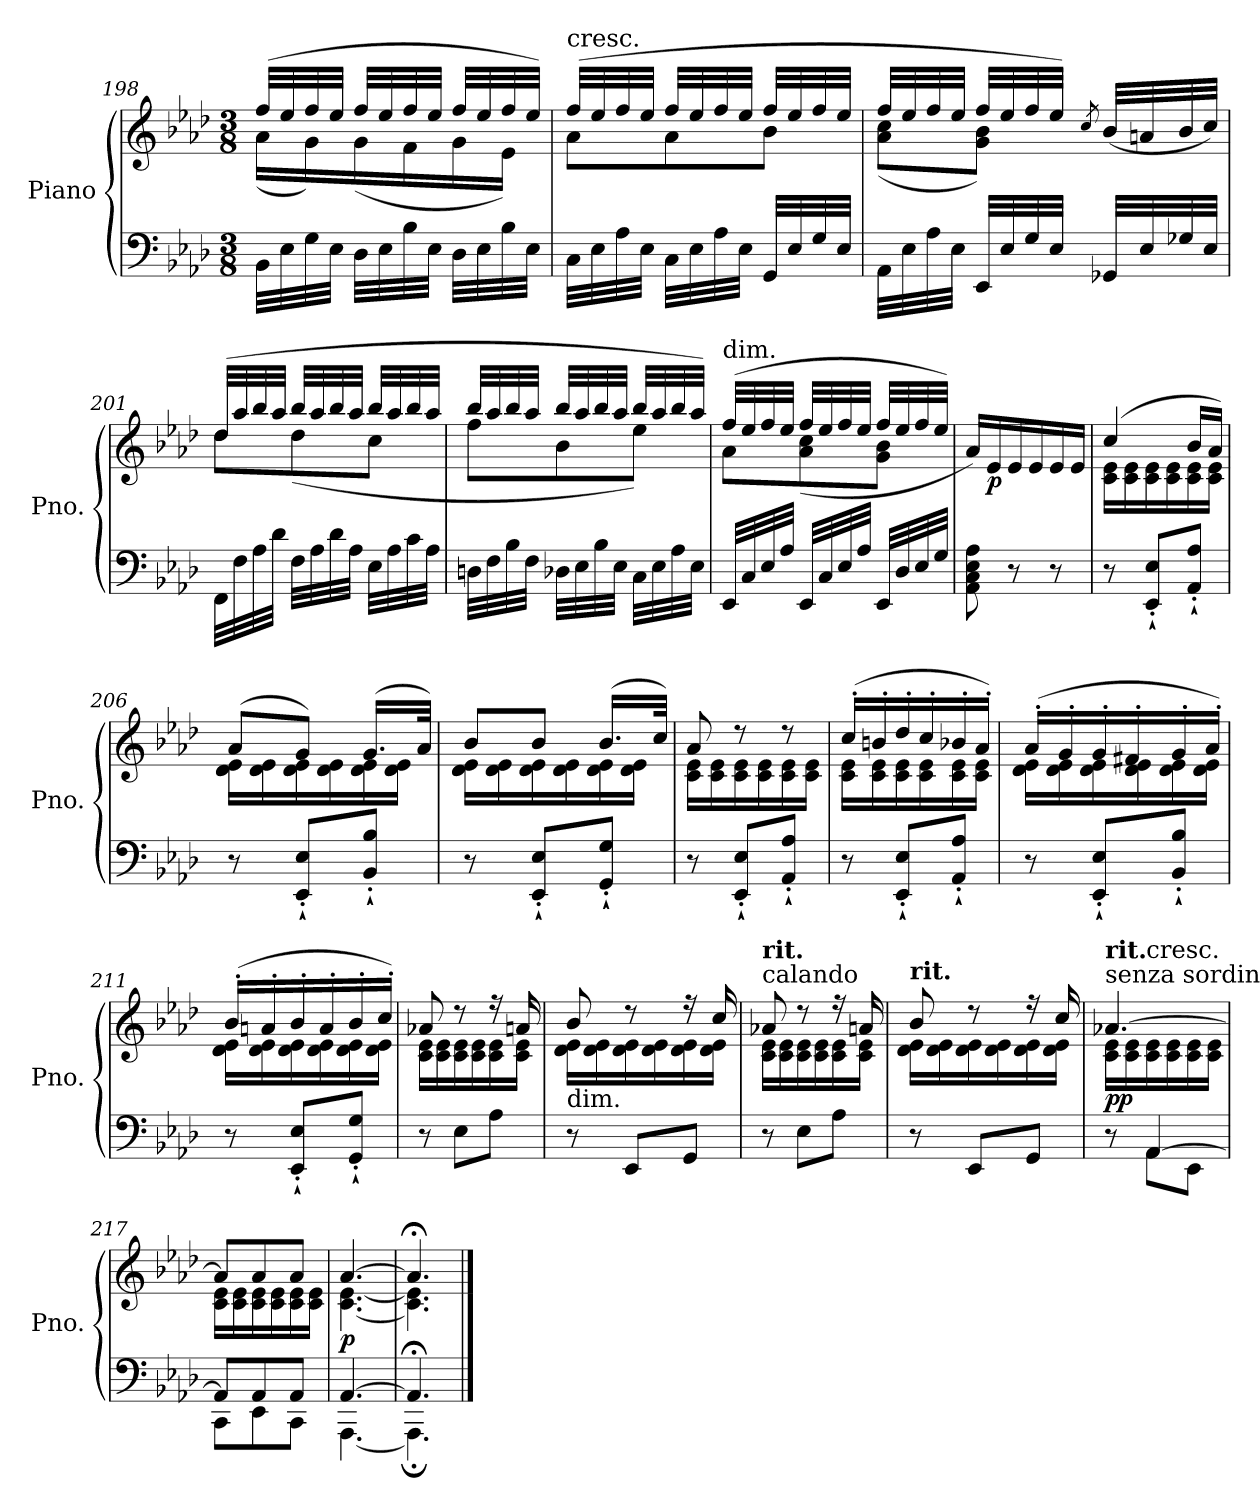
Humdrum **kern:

**kern	**kern	**dynam
*part1	*part1	*part1
*staff2	*staff1	*staff1/2
*I"Piano	*	*
*I'Pno.	*	*
!!LO:PB:g=z
*clefF4	*clefG2	*
*k[b-e-a-d-]	*k[b-e-a-d-]	*
*A-:	*A-:	*
*M3/8	*M3/8	*
=198	=198	=198
*	*^	*
32BB-\LLL	(>32ff/LLL	(<16a-\LL	.
32E-\	32ee-/	.	.
32G\	32ff/	16g\)	.
32E-\JJJ	32ee-/JJJ	.	.
32D-\LLL	32ff/LLL	(<16g\	.
32E-\	32ee-/	.	.
32B-\	32ff/	16f\	.
32E-\JJJ	32ee-/JJJ	.	.
32D-\LLL	32ff/LLL	16g\	.
32E-\	32ee-/	.	.
32B-\	32ff/	16e-\JJ)	.
32E-\JJJ	32ee-/JJJ)	.	.
=199	=199	=199	=199
!	!LO:TX:a:t=cresc.	!	!
32C\LLL	(>32ff/LLL	8a-\L	.
32E-\	32ee-/	.	.
32A-\	32ff/	.	.
32E-\JJJ	32ee-/JJJ	.	.
32C\LLL	32ff/LLL	8a-\	.
32E-\	32ee-/	.	.
32A-\	32ff/	.	.
32E-\JJJ	32ee-/JJJ	.	.
32GG/LLL	32ff/LLL	8b-\J	.
32E-/	32ee-/	.	.
32G/	32ff/	.	.
32E-/JJJ	32ee-/JJJ	.	.
=200	=200	=200	=200
32AA-\LLL	32ff/LLL	(<8a-\ 8cc\L	.
32E-\	32ee-/	.	.
32A-\	32ff/	.	.
32E-\JJJ	32ee-/JJJ	.	.
32EE-/LLL	32ff/LLL	8g\ 8b-\J)	.
32E-/	32ee-/	.	.
32G/	32ff/	.	.
32E-/JJJ	32ee-/JJJ)	.	.
.	8qcc/	.	.
32GG-X/LLL	(>32b-/LLL	8ryy	.
32E-/	32an/	.	.
32G-X/	32b-/	.	.
32E-/JJJ	32cc/JJJ)	.	.
!!LO:LB:g=z	!!
=201	=201	=201	=201
32FF\LLL	(>32dd-/LLL	8dd-\L	.
32F\	32aa-/	.	.
32A-\	32bb-/	.	.
32d-\JJJ	32aa-/JJJ	.	.
32F\LLL	32bb-/LLL	(<8dd-\	.
32A-\	32aa-/	.	.
32d-\	32bb-/	.	.
32A-\JJJ	32aa-/JJJ	.	.
32E-\LLL	32bb-/LLL	8cc\J	.
32A-\	32aa-/	.	.
32c\	32bb-/	.	.
32A-\JJJ	32aa-/JJJ	.	.
=202	=202	=202	=202
32Dn\LLL	32bb-/LLL	8ff\L	.
32F\	32aa-/	.	.
32B-\	32bb-/	.	.
32F\JJJ	32aa-/JJJ	.	.
32D-X\LLL	32bb-/LLL	8b-\	.
32E-\	32aa-/	.	.
32B-\	32bb-/	.	.
32E-\JJJ	32aa-/JJJ	.	.
32C\LLL	32bb-/LLL	8ee-\J)	.
32E-\	32aa-/	.	.
32A-\	32bb-/	.	.
32E-\JJJ	32aa-/JJJ)	.	.
=203	=203	=203	=203
!	!LO:TX:a:t=dim.	!	!
32EE-/LLL	(>32ff/LLL	8a-\L	.
32C/	32ee-/	.	.
32E-/	32ff/	.	.
32A-/JJJ	32ee-/JJJ	.	.
32EE-/LLL	32ff/LLL	(<8a-\ 8cc\	.
32C/	32ee-/	.	.
32E-/	32ff/	.	.
32A-/JJJ	32ee-/JJJ	.	.
32EE-/LLL	32ff/LLL	8g\ 8b-\J	.
32D-/	32ee-/	.	.
32E-/	32ff/	.	.
32G/JJJ	32ee-/JJJ)	.	.
*	*v	*v	*
!!LO:LB:g=z
=204	=204	=204
8AA-\ 8C\ 8E-\ 8A-\	16a-/LL)	.
!	!	!LO:DY:b
.	16e-/	p
8r	16e-/	.
.	16e-/	.
8r	16e-/	.
.	16e-/JJ	.
=205	=205	=205
*	*^	*
8r	(>4cc/	16c\ 16e-\LL	.
.	.	16c\ 16e-\	.
8EE-/'` 8E-/'`L	.	16c\ 16e-\	.
.	.	16c\ 16e-\	.
8AA-/'` 8A-/'`J	16b-/LL	16c\ 16e-\	.
.	16a-/JJ)	16c\ 16e-\JJ	.
=206	=206	=206	=206
8r	(>8a-/L	16d-\ 16e-\LL	.
.	.	16d-\ 16e-\	.
8EE-/'` 8E-/'`L	8g/J)	16d-\ 16e-\	.
.	.	16d-\ 16e-\	.
8BB-/'` 8B-/'`J	(>16.g/LL	16d-\ 16e-\	.
.	.	16d-\ 16e-\JJ	.
.	32a-/JJk)	.	.
=207	=207	=207	=207
8r	8b-/L	16d-\ 16e-\LL	.
.	.	16d-\ 16e-\	.
8EE-/'` 8E-/'`L	8b-/J	16d-\ 16e-\	.
.	.	16d-\ 16e-\	.
8GG/'` 8G/'`J	(>16.b-/LL	16d-\ 16e-\	.
.	.	16d-\ 16e-\JJ	.
.	32cc/JJk)	.	.
=208	=208	=208	=208
8r	8a-/	16c\ 16e-\LL	.
.	.	16c\ 16e-\	.
8EE-/'` 8E-/'`L	8r	16c\ 16e-\	.
.	.	16c\ 16e-\	.
8AA-/'` 8A-/'`J	8r	16c\ 16e-\	.
.	.	16c\ 16e-\JJ	.
!!LO:LB:g=z	!!
=209	=209	=209	=209
8r	(>16cc'/LL	16c\ 16e-\LL	.
.	16bn'/	16c\ 16e-\	.
8EE-/'` 8E-/'`L	16dd-'/	16c\ 16e-\	.
.	16cc'/	16c\ 16e-\	.
8AA-/'` 8A-/'`J	16b-X'/	16c\ 16e-\	.
.	16a-'/JJ)	16c\ 16e-\JJ	.
=210	=210	=210	=210
8r	(>16a-'/LL	16d-\ 16e-\LL	.
.	16g'/	16d-\ 16e-\	.
8EE-/'` 8E-/'`L	16g'/	16d-\ 16e-\	.
.	16f#X'/	16d-\ 16e-\	.
8BB-/'` 8B-/'`J	16g'/	16d-\ 16e-\	.
.	16a-'/JJ)	16d-\ 16e-\JJ	.
=211	=211	=211	=211
8r	(>16b-'/LL	16d-\ 16e-\LL	.
.	16an'/	16d-\ 16e-\	.
8EE-/'` 8E-/'`L	16b-'/	16d-\ 16e-\	.
.	16a'/	16d-\ 16e-\	.
8GG/'` 8G/'`J	16b-'/	16d-\ 16e-\	.
.	16cc'/JJ)	16d-\ 16e-\JJ	.
=212	=212	=212	=212
8r	8a-X/	16c\ 16e-\LL	.
.	.	16c\ 16e-\	.
8E-\L	8r	16c\ 16e-\	.
.	.	16c\ 16e-\	.
8A-\J	16r	16c\ 16e-\	.
.	16an/	16c\ 16e-\JJ	.
!!LO:LB:g=z	!!
=213	=213	=213	=213
!LO:TX:a:t=dim.	!	!	!
8r	8b-/	16d-\ 16e-\LL	.
.	.	16d-\ 16e-\	.
8EE-/L	8r	16d-\ 16e-\	.
.	.	16d-\ 16e-\	.
8GG/J	16r	16d-\ 16e-\	.
.	16cc/	16d-\ 16e-\JJ	.
=214	=214	=214	=214
!	!LO:TX:a:t=calando	!	!
!	!LO:TX:a:B:t=rit.	!	!
8r	8a-X/	16c\ 16e-\LL	.
.	.	16c\ 16e-\	.
8E-\L	8r	16c\ 16e-\	.
.	.	16c\ 16e-\	.
8A-\J	16r	16c\ 16e-\	.
.	16an/	16c\ 16e-\JJ	.
=215	=215	=215	=215
!	!LO:TX:a:B:t=rit.	!	!
8r	8b-/	16d-\ 16e-\LL	.
.	.	16d-\ 16e-\	.
8EE-/L	8r	16d-\ 16e-\	.
.	.	16d-\ 16e-\	.
8GG/J	16r	16d-\ 16e-\	.
.	16cc/	16d-\ 16e-\JJ	.
=216	=216	=216	=216
*^	*	*	*
!	!	!LO:TX:a:t=senza sordini	!	!
!	!	!LO:TX:a:B:t=rit.	!	!
!	!	!	!	!LO:DY:b
8r	8ryy	[4.a-X/	16c\ 16e-\LL	pp
.	.	.	16c\ 16e-\	.
!	!	!	!LO:TX:a:t=cresc.	!
[4AA-/	8AA-\L	.	16c\ 16e-\	.
.	.	.	16c\ 16e-\	.
.	8EE-\J	.	16c\ 16e-\	.
.	.	.	16c\ 16e-\JJ	.
!!LO:PB:g=z	!!
=217	=217	=217	=217	=217
8AA-/L]	8CC\L	8a-/L]	16c\ 16e-\LL	.
.	.	.	16c\ 16e-\	.
8AA-/	8EE-\	8a-/	16c\ 16e-\	.
.	.	.	16c\ 16e-\	.
8AA-/J	8CC\J	8a-/J	16c\ 16e-\	.
.	.	.	16c\ 16e-\JJ	.
=218	=218	=218	=218	=218
!	!	!	!	!LO:DY:b
[4.AA-/	[4.AAA-\	[4.a-/	[4.c\ [4.e-\	p
=219	=219	=219	=219	=219
4.AA-;</]	4.AAA-;\]	4.a-;</]	4.c\] 4.e-\]	.
*v	*v	*	*	*
*	*v	*v	*
==	==	==
*-	*-	*-
